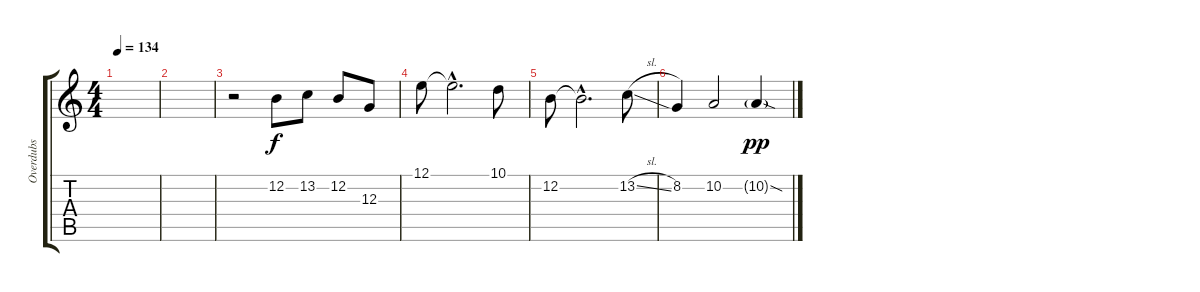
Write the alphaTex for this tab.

\track ("Overdubs" "Overdubs") {instrument fx7echoes}
\staff {score tabs}
\tuning (E4 B3 G3 D3 A2 E2) {hide}
\ts (4 4)
\tempo 134
\clef g2
\ks c
|
|
r.2 12.2.8{dy f} 13.2.8 12.2.8 12.3.8 |
12.1.8 12.1{hac t}.2{d} 10.1.8 |
12.2.8 12.2{hac t}.2{d} 13.2{sl}.8 |
8.2.4 10.2.2 10.2{sod g}.4{dy pp}
